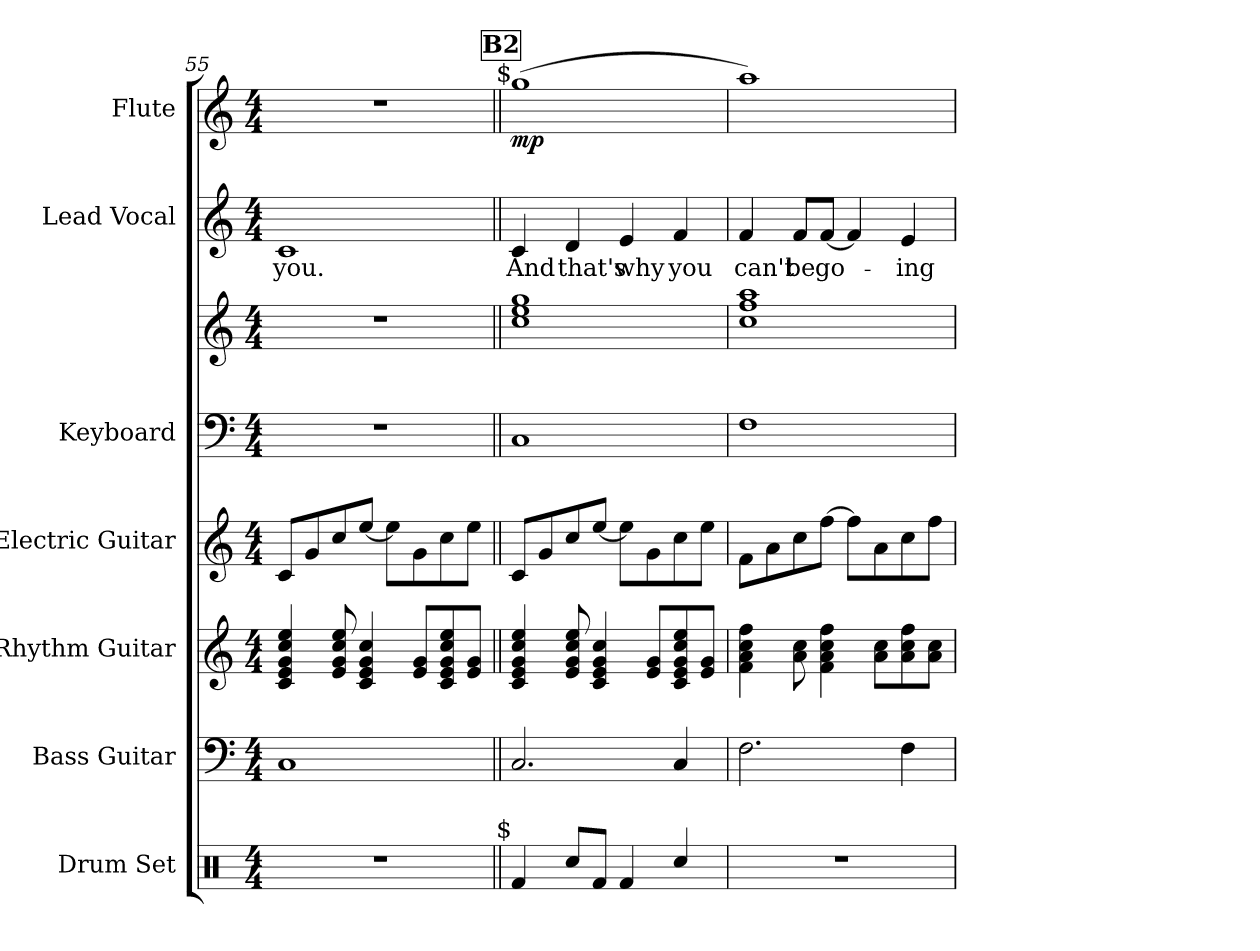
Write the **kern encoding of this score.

**kern	**kern	**kern	**kern	**kern	**kern	**kern	**text	**kern	**dynam
*part7	*part6	*part5	*part4	*part3	*part3	*part2	*part2	*part1	*part1
*staff8	*staff7	*staff6	*staff5	*staff4	*staff3	*staff2	*staff2	*staff1	*staff1
*I"Drum Set	*I"Bass Guitar	*I"Rhythm Guitar	*I"Electric Guitar	*I"Keyboard	*	*I"Lead Vocal	*	*I"Flute	*
*I'Dr.	*I'Bass	*I'Rhy.	*I'E. Gtr.	*I'Kbd.	*	*	*	*I'Fl.	*
!!LO:PB:g=z
*clefX	*clefF4	*clefG2	*clefG2	*clefF4	*clefG2	*clefG2	*	*clefG2	*
*	*ITrd7c12	*ITrd7c12	*ITrd7c12	*	*	*	*	*	*
*k[]	*k[]	*k[]	*k[]	*k[]	*k[]	*k[]	*	*k[]	*
*C:	*C:	*C:	*C:	*C:	*C:	*C:	*	*C:	*
*M4/4	*M4/4	*M4/4	*M4/4	*M4/4	*M4/4	*M4/4	*	*M4/4	*
=55	=55	=55	=55	=55	=55	=55	=55	=55	=55
!	!	!	!	!	!	!	!LO:LY:b:color=#000000	!	!
1r	1CCi	4Ci/ 4Ei 4Gi 4ci 4ei	8Ci/L	1r	1r	1ci	you.	1r	.
.	.	.	8Gi/	.	.	.	.	.	.
.	.	8Ei/ 8Gi 8ci 8ei	8ci/	.	.	.	.	.	.
.	.	4Ci/ 4Ei 4Gi 4ci	[<8ei/J	.	.	.	.	.	.
.	.	.	8ei\L]	.	.	.	.	.	.
.	.	8Ei/ 8GiL	8Gi\	.	.	.	.	.	.
.	.	8Ci/ 8Ei 8Gi 8ci 8ei	8ci\	.	.	.	.	.	.
.	.	8Ei/ 8GiJ	8ei\J	.	.	.	.	.	.
!!LO:REH:place=s1:B:color=#000000:enc=box:fs=11.56:t=B2
=56||	=56||	=56||	=56||	=56||	=56||	=56||	=56||	=56||	=56||
!	!	!	!	!	!	!	!	!LO:TX:a:rj:t=$	!
!LO:TX:a:rj:t=$	!	!	!	!	!	!	!	!	!
!	!	!	!	!	!	!	!LO:LY:b:color=#000000	!	!
4Rfi/	2.CCi/	4Ci/ 4Ei 4Gi 4ci 4ei	8Ci/L	1Ci	1cci 1eei 1ggi	4ci/	And	(1ggi	mp
.	.	.	8Gi/	.	.	.	.	.	.
!	!	!	!	!	!	!	!LO:LY:b:color=#000000	!	!
8Rcci/L	.	8Ei/ 8Gi 8ci 8ei	8ci/	.	.	4di/	that's	.	.
8Rfi/J	.	4Ci/ 4Ei 4Gi 4ci	[<8ei/J	.	.	.	.	.	.
!	!	!	!	!	!	!	!LO:LY:b:color=#000000	!	!
4Rfi/	.	.	8ei\L]	.	.	4ei/	why	.	.
.	.	8Ei/ 8GiL	8Gi\	.	.	.	.	.	.
!	!	!	!	!	!	!	!LO:LY:b:color=#000000	!	!
4Rcci/	4CCi/	8Ci/ 8Ei 8Gi 8ci 8ei	8ci\	.	.	4fi/	you	.	.
.	.	8Ei/ 8GiJ	8ei\J	.	.	.	.	.	.
=57	=57	=57	=57	=57	=57	=57	=57	=57	=57
!	!	!	!	!	!	!	!LO:LY:b:color=#000000	!	!
1r	2.FFi\	4Fi\ 4Ai 4ci 4fi	8Fi\L	1Fi	1cci 1ffi 1aai	4fi/	can't	1aai)	.
.	.	.	8Ai\	.	.	.	.	.	.
!	!	!	!	!	!	!	!LO:LY:b:color=#000000	!	!
.	.	8Ai\ 8ci	8ci\	.	.	8fi/L	be	.	.
!	!	!	!	!	!	!	!LO:LY:b:color=#000000	!	!
.	.	4Fi\ 4Ai 4ci 4fi	[>8fi\J	.	.	[<8fi/J	go-	.	.
.	.	.	8fi\L]	.	.	4fi/]	.	.	.
.	.	8Ai\ 8ciL	8Ai\	.	.	.	.	.	.
!	!	!	!	!	!	!	!LO:LY:b:color=#000000	!	!
.	4FFi\	8Ai\ 8ci 8fi	8ci\	.	.	4ei/	-ing	.	.
.	.	8Ai\ 8ciJ	8fi\J	.	.	.	.	.	.
=	=	=	=	=	=	=	=	=	=
*-	*-	*-	*-	*-	*-	*-	*-	*-	*-
